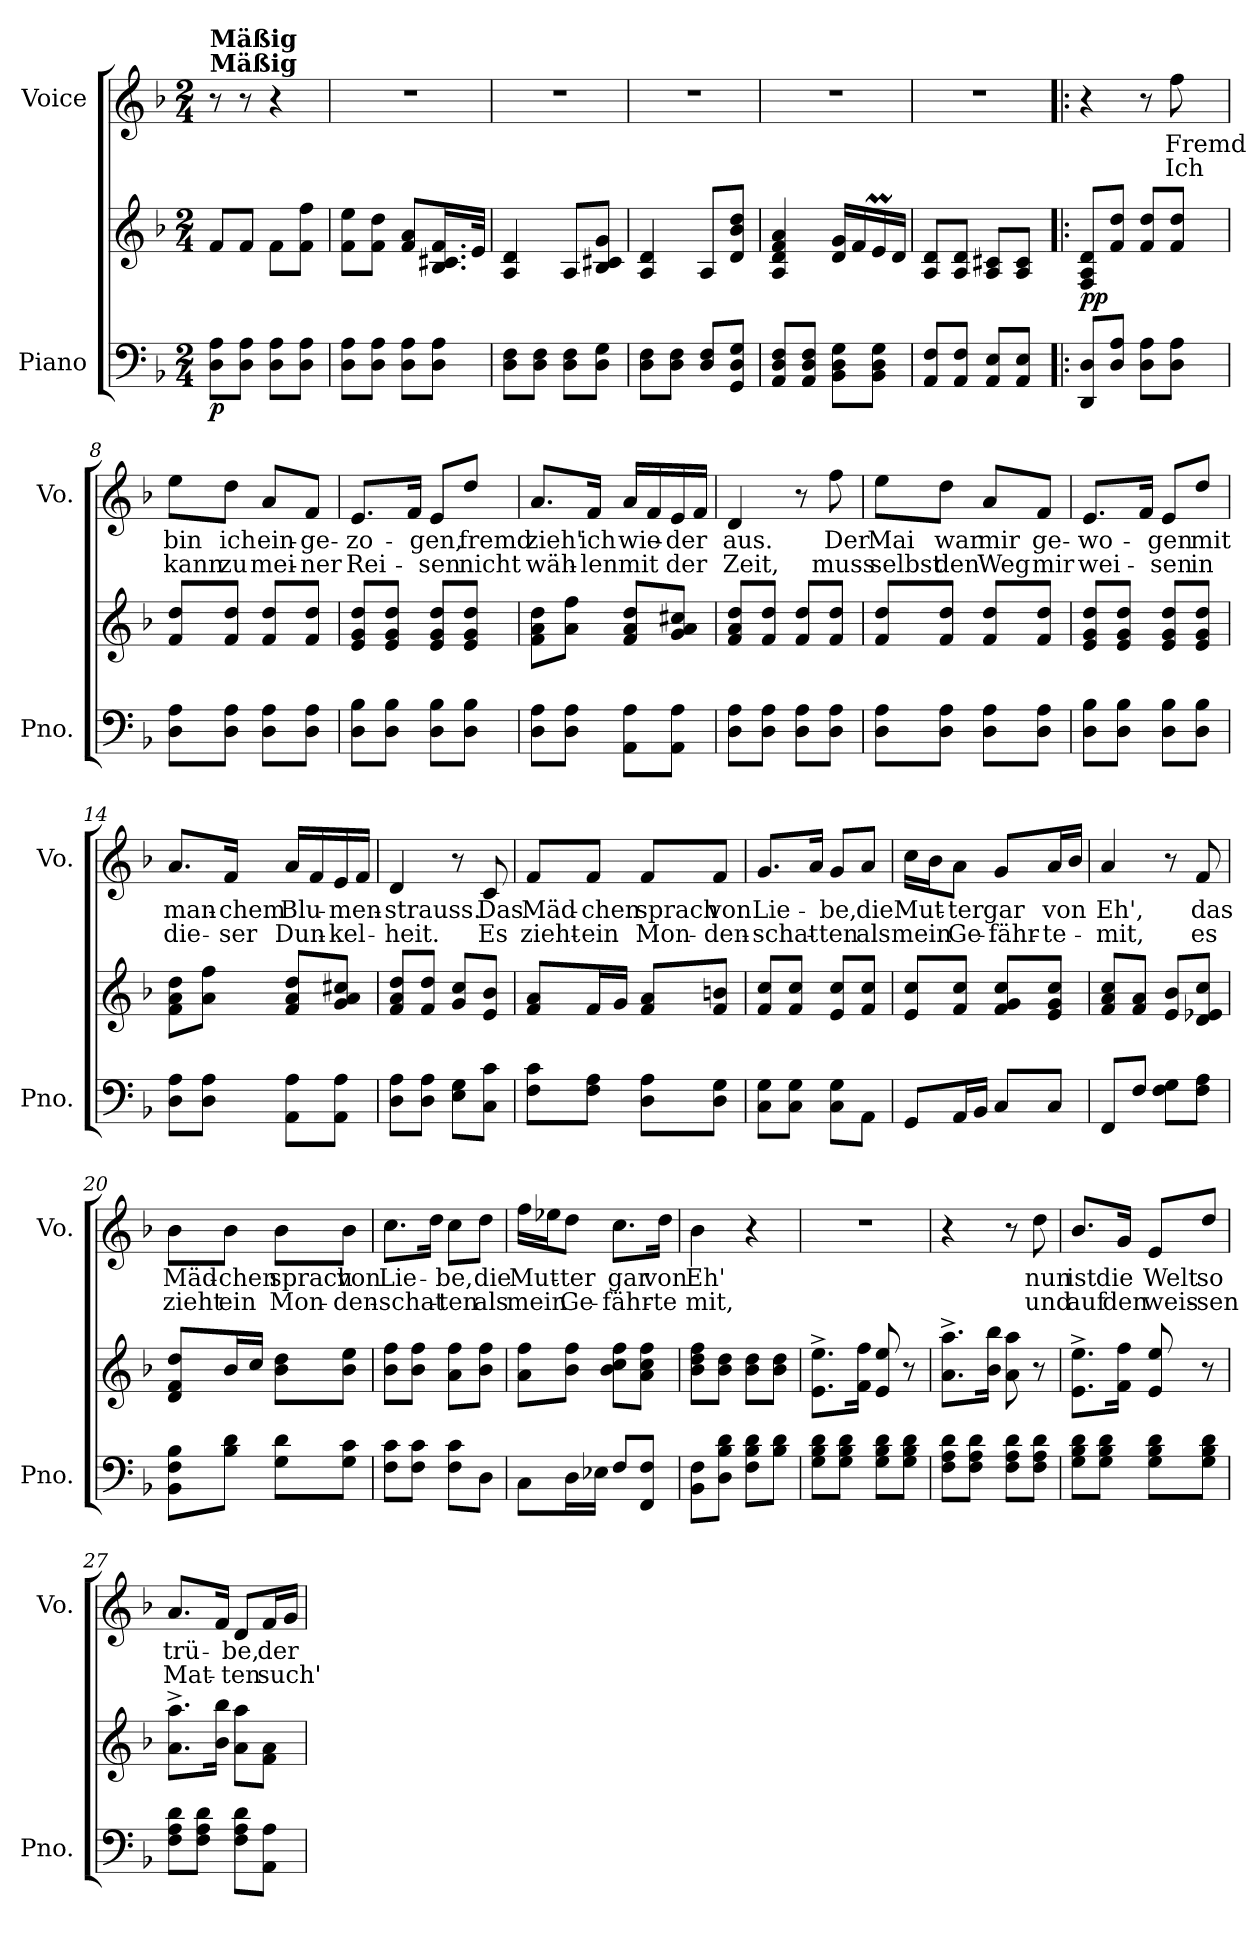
**kern	**kern	**dynam	**kern	**text	**text
*part2	*part2	*part2	*part1	*part1	*part1
*staff3	*staff2	*staff2/3	*staff1	*staff1	*staff1
*I"Piano	*	*	*I"Voice	*	*
*I'Pno.	*	*	*I'Vo.	*	*
*clefF4	*clefG2	*	*clefG2	*	*
*k[b-]	*k[b-]	*	*k[b-]	*	*
*M2/4	*M2/4	*	*M2/4	*	*
=1	=1	=1	=1	=1	=1
!	!	!	!LO:TX:a:B:t=Mäßig	!	!
!	!	!	!LO:TX:a:B:t=Mäßig	!	!
!	!	!LO:DY:b=2	!	!	!
8D\ 8A\L	8f/L	p	8r	.	.
8D\ 8A\J	8f/J	.	8r	.	.
8D\ 8A\L	8f\L	.	4r	.	.
8D\ 8A\J	8f\ 8ff\J	.	.	.	.
=2	=2	=2	=2	=2	=2
8D\ 8A\L	8f\ 8ee\L	.	2r	.	.
8D\ 8A\J	8f\ 8dd\J	.	.	.	.
8D\ 8A\L	8f/ 8a/L	.	.	.	.
8D\ 8A\J	16.B-/ 16.c#X/ 16.f/L	.	.	.	.
.	32e/JJk	.	.	.	.
=3	=3	=3	=3	=3	=3
8D\ 8F\L	4A/ 4d/	.	2r	.	.
8D\ 8F\J	.	.	.	.	.
8D\ 8F\L	8A/L	.	.	.	.
8D\ 8G\J	8B-/ 8c#X/ 8g/J	.	.	.	.
=4	=4	=4	=4	=4	=4
8D\ 8F\L	4A/ 4d/	.	2r	.	.
8D\ 8F\J	.	.	.	.	.
8D/ 8F/L	8A/L	.	.	.	.
8GG/ 8D/ 8G/J	8d/ 8b-/ 8dd/J	.	.	.	.
=5	=5	=5	=5	=5	=5
8AA/ 8D/ 8F/L	4A/ 4d/ 4f/ 4a/	.	2r	.	.
8AA/ 8D/ 8F/J	.	.	.	.	.
8BB-\ 8D\ 8G\L	16d/ 16g/LL	.	.	.	.
.	16f/	.	.	.	.
8BB-\ 8D\ 8G\J	16em/	.	.	.	.
.	16d/JJ	.	.	.	.
=6	=6	=6	=6	=6	=6
8AA/ 8F/L	8A/ 8d/L	.	2r	.	.
8AA/ 8F/J	8A/ 8d/J	.	.	.	.
8AA/ 8E/L	8A/ 8c#X/L	.	.	.	.
8AA/ 8E/J	8A/ 8c#/J	.	.	.	.
=7!|:	=7!|:	=7!|:	=7!|:	=7!|:	=7!|:
!	!	!LO:DY:b	!	!	!
8DD/ 8D/L	8F/ 8A/ 8d/L	pp	4r	.	.
8D/ 8A/J	8f/ 8dd/J	.	.	.	.
8D\ 8A\L	8f/ 8dd/L	.	8r	.	.
!	!	!	!	!LO:LY:b	!LO:LY:b
8D\ 8A\J	8f/ 8dd/J	.	8ff\	Fremd	Ich
!!LO:LB:g=z
=8	=8	=8	=8	=8	=8
!	!	!	!	!LO:LY:b	!LO:LY:b
8D\ 8A\L	8f/ 8dd/L	.	8ee\L	bin	kann
!	!	!	!	!LO:LY:b	!LO:LY:b
8D\ 8A\J	8f/ 8dd/J	.	8dd\J	ich	zu
!	!	!	!	!LO:LY:b	!LO:LY:b
8D\ 8A\L	8f/ 8dd/L	.	8a/L	ein-	mei-
!	!	!	!	!LO:LY:b	!LO:LY:b
8D\ 8A\J	8f/ 8dd/J	.	8f/J	-ge-	-ner
=9	=9	=9	=9	=9	=9
!	!	!	!	!LO:LY:b	!LO:LY:b
8D\ 8B-\L	8e/ 8g/ 8dd/L	.	8.e/L	-zo-	Rei-
8D\ 8B-\J	8e/ 8g/ 8dd/J	.	.	.	.
.	.	.	16f/Jk	.	.
!	!	!	!	!LO:LY:b	!LO:LY:b
8D\ 8B-\L	8e/ 8g/ 8dd/L	.	8e/L	-gen,	-sen
!	!	!	!	!LO:LY:b	!LO:LY:b
8D\ 8B-\J	8e/ 8g/ 8dd/J	.	8dd/J	fremd	nicht
=10	=10	=10	=10	=10	=10
!	!	!	!	!LO:LY:b	!LO:LY:b
8D\ 8A\L	8f\ 8a\ 8dd\L	.	8.a/L	zieh'	wäh-
8D\ 8A\J	8a\ 8ff\J	.	.	.	.
!	!	!	!	!LO:LY:b	!LO:LY:b
.	.	.	16f/Jk	ich	-len
!	!	!	!	!LO:LY:b	!LO:LY:b
8AA\ 8A\L	8f/ 8a/ 8dd/L	.	16a/LL	wie-	mit
.	.	.	16f/	.	.
!	!	!	!	!LO:LY:b	!LO:LY:b
8AA\ 8A\J	8g/ 8a/ 8cc#X/J	.	16e/	-der	der
.	.	.	16f/JJ	.	.
=11	=11	=11	=11	=11	=11
!	!	!	!	!LO:LY:b	!LO:LY:b
8D\ 8A\L	8f/ 8a/ 8dd/L	.	4d/	aus.	Zeit,
8D\ 8A\J	8f/ 8dd/J	.	.	.	.
8D\ 8A\L	8f/ 8dd/L	.	8r	.	.
!	!	!	!	!LO:LY:b	!LO:LY:b
8D\ 8A\J	8f/ 8dd/J	.	8ff\	Der	muss
=12	=12	=12	=12	=12	=12
!	!	!	!	!LO:LY:b	!LO:LY:b
8D\ 8A\L	8f/ 8dd/L	.	8ee\L	Mai	selbst
!	!	!	!	!LO:LY:b	!LO:LY:b
8D\ 8A\J	8f/ 8dd/J	.	8dd\J	war	den
!	!	!	!	!LO:LY:b	!LO:LY:b
8D\ 8A\L	8f/ 8dd/L	.	8a/L	mir	Weg
!	!	!	!	!LO:LY:b	!LO:LY:b
8D\ 8A\J	8f/ 8dd/J	.	8f/J	ge-	mir
!!LO:LB:g=z
=13	=13	=13	=13	=13	=13
!	!	!	!	!LO:LY:b	!LO:LY:b
8D\ 8B-\L	8e/ 8g/ 8dd/L	.	8.e/L	-wo-	wei-
8D\ 8B-\J	8e/ 8g/ 8dd/J	.	.	.	.
.	.	.	16f/Jk	.	.
!	!	!	!	!LO:LY:b	!LO:LY:b
8D\ 8B-\L	8e/ 8g/ 8dd/L	.	8e/L	-gen	-sen
!	!	!	!	!LO:LY:b	!LO:LY:b
8D\ 8B-\J	8e/ 8g/ 8dd/J	.	8dd/J	mit	in
=14	=14	=14	=14	=14	=14
!	!	!	!	!LO:LY:b	!LO:LY:b
8D\ 8A\L	8f\ 8a\ 8dd\L	.	8.a/L	man-	die-
8D\ 8A\J	8a\ 8ff\J	.	.	.	.
!	!	!	!	!LO:LY:b	!LO:LY:b
.	.	.	16f/Jk	-chem	-ser
!	!	!	!	!LO:LY:b	!LO:LY:b
8AA\ 8A\L	8f/ 8a/ 8dd/L	.	16a/LL	Blu-	Dun-
.	.	.	16f/	.	.
!	!	!	!	!LO:LY:b	!LO:LY:b
8AA\ 8A\J	8g/ 8a/ 8cc#X/J	.	16e/	-men-	-kel-
.	.	.	16f/JJ	.	.
=15	=15	=15	=15	=15	=15
!	!	!	!	!LO:LY:b	!LO:LY:b
8D\ 8A\L	8f/ 8a/ 8dd/L	.	4d/	-strauss.	-heit.
8D\ 8A\J	8f/ 8dd/J	.	.	.	.
8E\ 8G\L	8g/ 8cc/L	.	8r	.	.
!	!	!	!	!LO:LY:b	!LO:LY:b
8C\ 8c\J	8e/ 8b-/J	.	8c/	Das	Es
=16	=16	=16	=16	=16	=16
!	!	!	!	!LO:LY:b	!LO:LY:b
8F\ 8c\L	8f/ 8a/L	.	8f/L	Mäd-	zieht-
!	!	!	!	!LO:LY:b	!LO:LY:b
8F\ 8A\J	16f/L	.	8f/J	-chen	-ein
.	16g/JJ	.	.	.	.
!	!	!	!	!LO:LY:b	!LO:LY:b
8D\ 8A\L	8f/ 8a/L	.	8f/L	sprach	Mon-
!	!	!	!	!LO:LY:b	!LO:LY:b
8D\ 8G\J	8f/ 8bn/J	.	8f/J	von	-den-
=17	=17	=17	=17	=17	=17
!	!	!	!	!LO:LY:b	!LO:LY:b
8C\ 8G\L	8f/ 8cc/L	.	8.g/L	Lie-	-schat-
8C\ 8G\J	8f/ 8cc/J	.	.	.	.
.	.	.	16a/Jk	.	.
!	!	!	!	!LO:LY:b	!LO:LY:b
8C\ 8G\L	8e/ 8cc/L	.	8g/L	-be,	-ten
!	!	!	!	!LO:LY:b	!LO:LY:b
8AA\J	8f/ 8cc/J	.	8a/J	die	als
!!LO:PB:g=z
=18	=18	=18	=18	=18	=18
!	!	!	!	!LO:LY:b	!LO:LY:b
8GG/L	8e/ 8cc/L	.	16cc\LL	Mut-	mein
.	.	.	16b-\J	.	.
!	!	!	!	!LO:LY:b	!LO:LY:b
16AA/L	8f/ 8cc/J	.	8a\J	-ter	Ge-
16BB-/JJ	.	.	.	.	.
!	!	!	!	!LO:LY:b	!LO:LY:b
8C/L	8f/ 8g/ 8cc/L	.	8g/L	gar	-fähr-
!	!	!	!	!LO:LY:b	!LO:LY:b
8C/J	8e/ 8g/ 8cc/J	.	16a/L	von	-te-
.	.	.	16b-/JJ	.	.
=19	=19	=19	=19	=19	=19
!	!	!	!	!LO:LY:b	!LO:LY:b
8FF/L	8f/ 8a/ 8cc/L	.	4a/	Eh',	-mit,
8F/J	8f/ 8a/J	.	.	.	.
8F\ 8G\L	8e/ 8b-/L	.	8r	.	.
!	!	!	!	!LO:LY:b	!LO:LY:b
8F\ 8A\J	8d/ 8e-X/ 8cc/J	.	8f/	das	es
=20	=20	=20	=20	=20	=20
!	!	!	!	!LO:LY:b	!LO:LY:b
8BB-\ 8F\ 8B-\L	8d/ 8f/ 8dd/L	.	8b-\L	Mäd-	zieht
!	!	!	!	!LO:LY:b	!LO:LY:b
8B-\ 8d\J	16b-/L	.	8b-\J	-chen	ein
.	16cc/JJ	.	.	.	.
!	!	!	!	!LO:LY:b	!LO:LY:b
8G\ 8d\L	8b-\ 8dd\L	.	8b-\L	sprach	Mon-
!	!	!	!	!LO:LY:b	!LO:LY:b
8G\ 8c\J	8b-\ 8ee\J	.	8b-\J	von	-den-
=21	=21	=21	=21	=21	=21
!	!	!	!	!LO:LY:b	!LO:LY:b
8F\ 8c\L	8b-\ 8ff\L	.	8.cc\L	Lie-	-schat-
8F\ 8c\J	8b-\ 8ff\J	.	.	.	.
.	.	.	16dd\Jk	.	.
!	!	!	!	!LO:LY:b	!LO:LY:b
8F\ 8c\L	8a\ 8ff\L	.	8cc\L	-be,	-ten
!	!	!	!	!LO:LY:b	!LO:LY:b
8D\J	8b-\ 8ff\J	.	8dd\J	die	als
=22	=22	=22	=22	=22	=22
!	!	!	!	!LO:LY:b	!LO:LY:b
8C\L	8a\ 8ff\L	.	16ff\LL	Mut-	mein
.	.	.	16ee-X\J	.	.
!	!	!	!	!LO:LY:b	!LO:LY:b
16D\L	8b-\ 8ff\J	.	8dd\J	-ter	Ge-
16E-X\JJ	.	.	.	.	.
!	!	!	!	!LO:LY:b	!LO:LY:b
8F/L	8b-\ 8cc\ 8ff\L	.	8.cc\L	gar	-fähr-
8FF/ 8F/J	8a\ 8cc\ 8ff\J	.	.	.	.
!	!	!	!	!LO:LY:b	!LO:LY:b
.	.	.	16dd\Jk	von	-te
!!LO:LB:g=z
=23	=23	=23	=23	=23	=23
!	!	!	!	!LO:LY:b	!LO:LY:b
8BB-\ 8F\L	8b-\ 8dd\ 8ff\L	.	4b-\	Eh'	mit,
8D\ 8B-\ 8d\J	8b-\ 8dd\J	.	.	.	.
8F\ 8B-\ 8d\L	8b-\ 8dd\L	.	4r	.	.
8B-\ 8d\J	8b-\ 8dd\J	.	.	.	.
=24	=24	=24	=24	=24	=24
8G\ 8B-\ 8d\L	8.e\^ 8.ee\^L	.	2r	.	.
8G\ 8B-\ 8d\J	.	.	.	.	.
.	16f\ 16ff\Jk	.	.	.	.
8G\ 8B-\ 8d\L	8e/ 8ee/	.	.	.	.
8G\ 8B-\ 8d\J	8r	.	.	.	.
=25	=25	=25	=25	=25	=25
8F\ 8A\ 8d\L	8.a\^ 8.aa\^L	.	4r	.	.
8F\ 8A\ 8d\J	.	.	.	.	.
.	16b-\ 16bb-\Jk	.	.	.	.
8F\ 8A\ 8d\L	8a\ 8aa\	.	8r	.	.
!	!	!	!	!LO:LY:b	!LO:LY:b
8F\ 8A\ 8d\J	8r	.	8dd\	nun	und
=26	=26	=26	=26	=26	=26
!	!	!	!	!LO:LY:b	!LO:LY:b
8G\ 8B-\ 8d\L	8.e\^ 8.ee\^L	.	8.b-/L	ist	auf
8G\ 8B-\ 8d\J	.	.	.	.	.
!	!	!	!	!LO:LY:b	!LO:LY:b
.	16f\ 16ff\Jk	.	16g/Jk	die	den
!	!	!	!	!LO:LY:b	!LO:LY:b
8G\ 8B-\ 8d\L	8e/ 8ee/	.	8e/L	Welt	weis-
!	!	!	!	!LO:LY:b	!LO:LY:b
8G\ 8B-\ 8d\J	8r	.	8dd/J	so	-sen
=27	=27	=27	=27	=27	=27
!	!	!	!	!LO:LY:b	!LO:LY:b
8F\ 8A\ 8d\L	8.a\^ 8.aa\^L	.	8.a/L	trü-	Mat-
8F\ 8A\ 8d\J	.	.	.	.	.
.	16b-\ 16bb-\Jk	.	16f/Jk	.	.
!	!	!	!	!LO:LY:b	!LO:LY:b
8F\ 8A\ 8d\L	8a\ 8aa\L	.	8d/L	-be,	-ten
!	!	!	!	!LO:LY:b	!LO:LY:b
8AA\ 8A\J	8f\ 8a\J	.	16f/L	der	such'
.	.	.	16g/JJ	.	.
=	=	=	=	=	=
*-	*-	*-	*-	*-	*-
